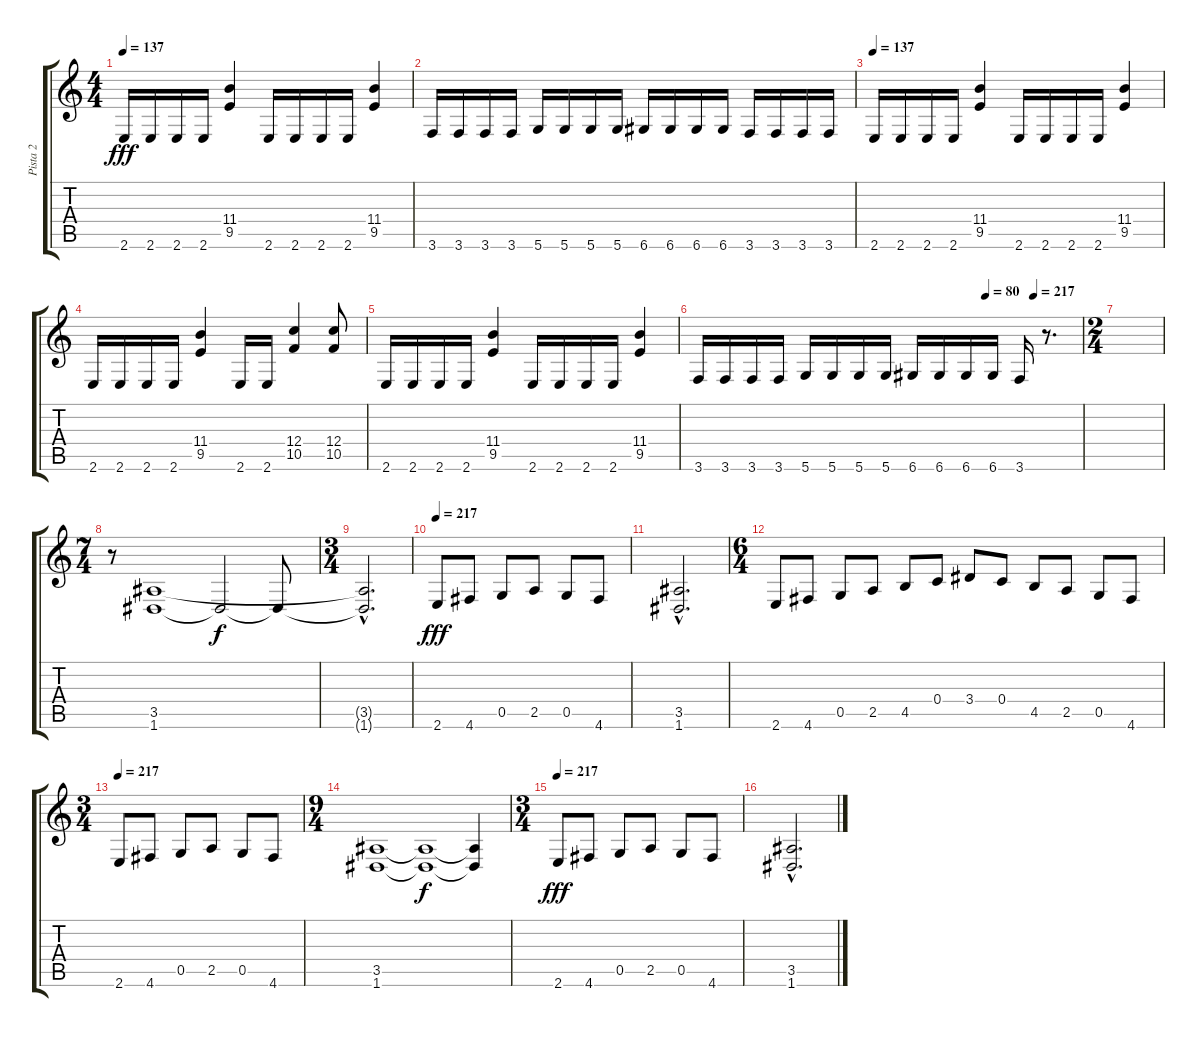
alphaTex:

\track ("Pista 2" "Pista 2") {instrument distortionguitar}
\staff {score tabs}
\tuning (D4 A3 F3 C3 G2 D2) {hide}
\ts (4 4)
\tempo 137
\clef g2
\ks c
2.6.16{dy fff} 2.6.16 2.6.16 2.6.16 (11.4 9.5).4 2.6.16 2.6.16 2.6.16 2.6.16 (11.4 9.5).4 |
3.6.16 3.6.16 3.6.16 3.6.16 5.6.16 5.6.16 5.6.16 5.6.16 6.6.16 6.6.16 6.6.16 6.6.16 3.6.16 3.6.16 3.6.16 3.6.16 |
\tempo 137
2.6.16 2.6.16 2.6.16 2.6.16 (11.4 9.5).4 2.6.16 2.6.16 2.6.16 2.6.16 (11.4 9.5).4 |
2.6.16 2.6.16 2.6.16 2.6.16 (11.4 9.5).4 2.6.16 2.6.16 (12.4 10.5).4 (12.4 10.5).8 |
2.6.16 2.6.16 2.6.16 2.6.16 (11.4 9.5).4 2.6.16 2.6.16 2.6.16 2.6.16 (11.4 9.5).4 |
\tempo (80 0.75)
\tempo (217 0.875)
3.6.16 3.6.16 3.6.16 3.6.16 5.6.16 5.6.16 5.6.16 5.6.16 6.6.16 6.6.16 6.6.16 6.6.16 3.6.16 r.8{d} |
\ts (2 4)
|
\ts (7 4)
r.8 (3.5 1.6).1 1.6{t}.2{dy f} 1.6{t}.8 |
\ts (3 4)
(3.5{hac t} 1.6{hac t}).2{d} |
\tempo 217
2.6.8{dy fff} 4.6.8 0.5.8 2.5.8 0.5.8 4.6.8 |
(3.5{hac} 1.6{hac}).2{d} |
\ts (6 4)
2.6.8 4.6.8 0.5.8 2.5.8 4.5.8 0.4.8 3.4.8 0.4.8 4.5.8 2.5.8 0.5.8 4.6.8 |
\ts (3 4)
\tempo 217
2.6.8 4.6.8 0.5.8 2.5.8 0.5.8 4.6.8 |
\ts (9 4)
(3.5 1.6).1 (3.5{t} 1.6{t}).1{dy f} (3.5{t} 1.6{t}).4 |
\ts (3 4)
\tempo 217
2.6.8{dy fff} 4.6.8 0.5.8 2.5.8 0.5.8 4.6.8 |
(3.5{hac} 1.6{hac}).2{d}
